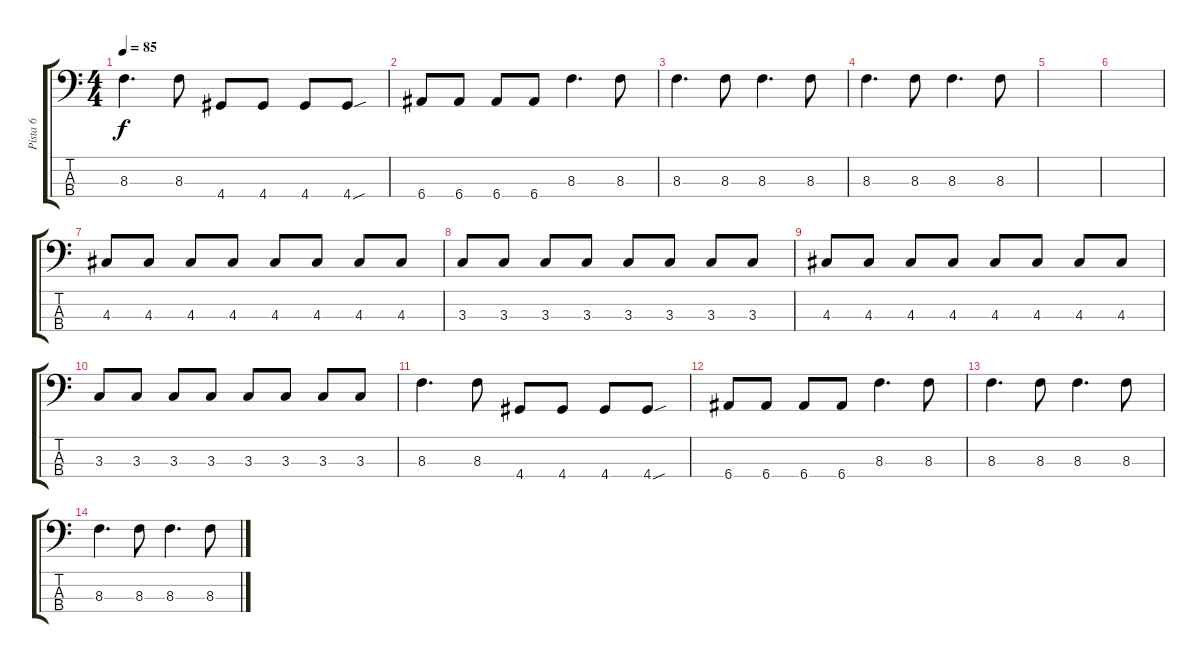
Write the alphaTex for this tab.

\track ("Pista 6" "Pista 6") {instrument electricbassfinger}
\staff {score tabs}
\tuning (G2 D2 A1 E1) {hide}
\ts (4 4)
\tempo 85
\clef f4
\ks c
8.3.4{d dy f} 8.3.8 4.4.8 4.4.8 4.4.8 4.4{sou}.8 |
6.4.8 6.4.8 6.4.8 6.4.8 8.3.4{d} 8.3.8 |
8.3.4{d} 8.3.8 8.3.4{d} 8.3.8 |
8.3.4{d} 8.3.8 8.3.4{d} 8.3.8 |
|
|
4.3.8 4.3.8 4.3.8 4.3.8 4.3.8 4.3.8 4.3.8 4.3.8 |
3.3.8 3.3.8 3.3.8 3.3.8 3.3.8 3.3.8 3.3.8 3.3.8 |
4.3.8 4.3.8 4.3.8 4.3.8 4.3.8 4.3.8 4.3.8 4.3.8 |
3.3.8 3.3.8 3.3.8 3.3.8 3.3.8 3.3.8 3.3.8 3.3.8 |
8.3.4{d} 8.3.8 4.4.8 4.4.8 4.4.8 4.4{sou}.8 |
6.4.8 6.4.8 6.4.8 6.4.8 8.3.4{d} 8.3.8 |
8.3.4{d} 8.3.8 8.3.4{d} 8.3.8 |
8.3.4{d} 8.3.8 8.3.4{d} 8.3.8
